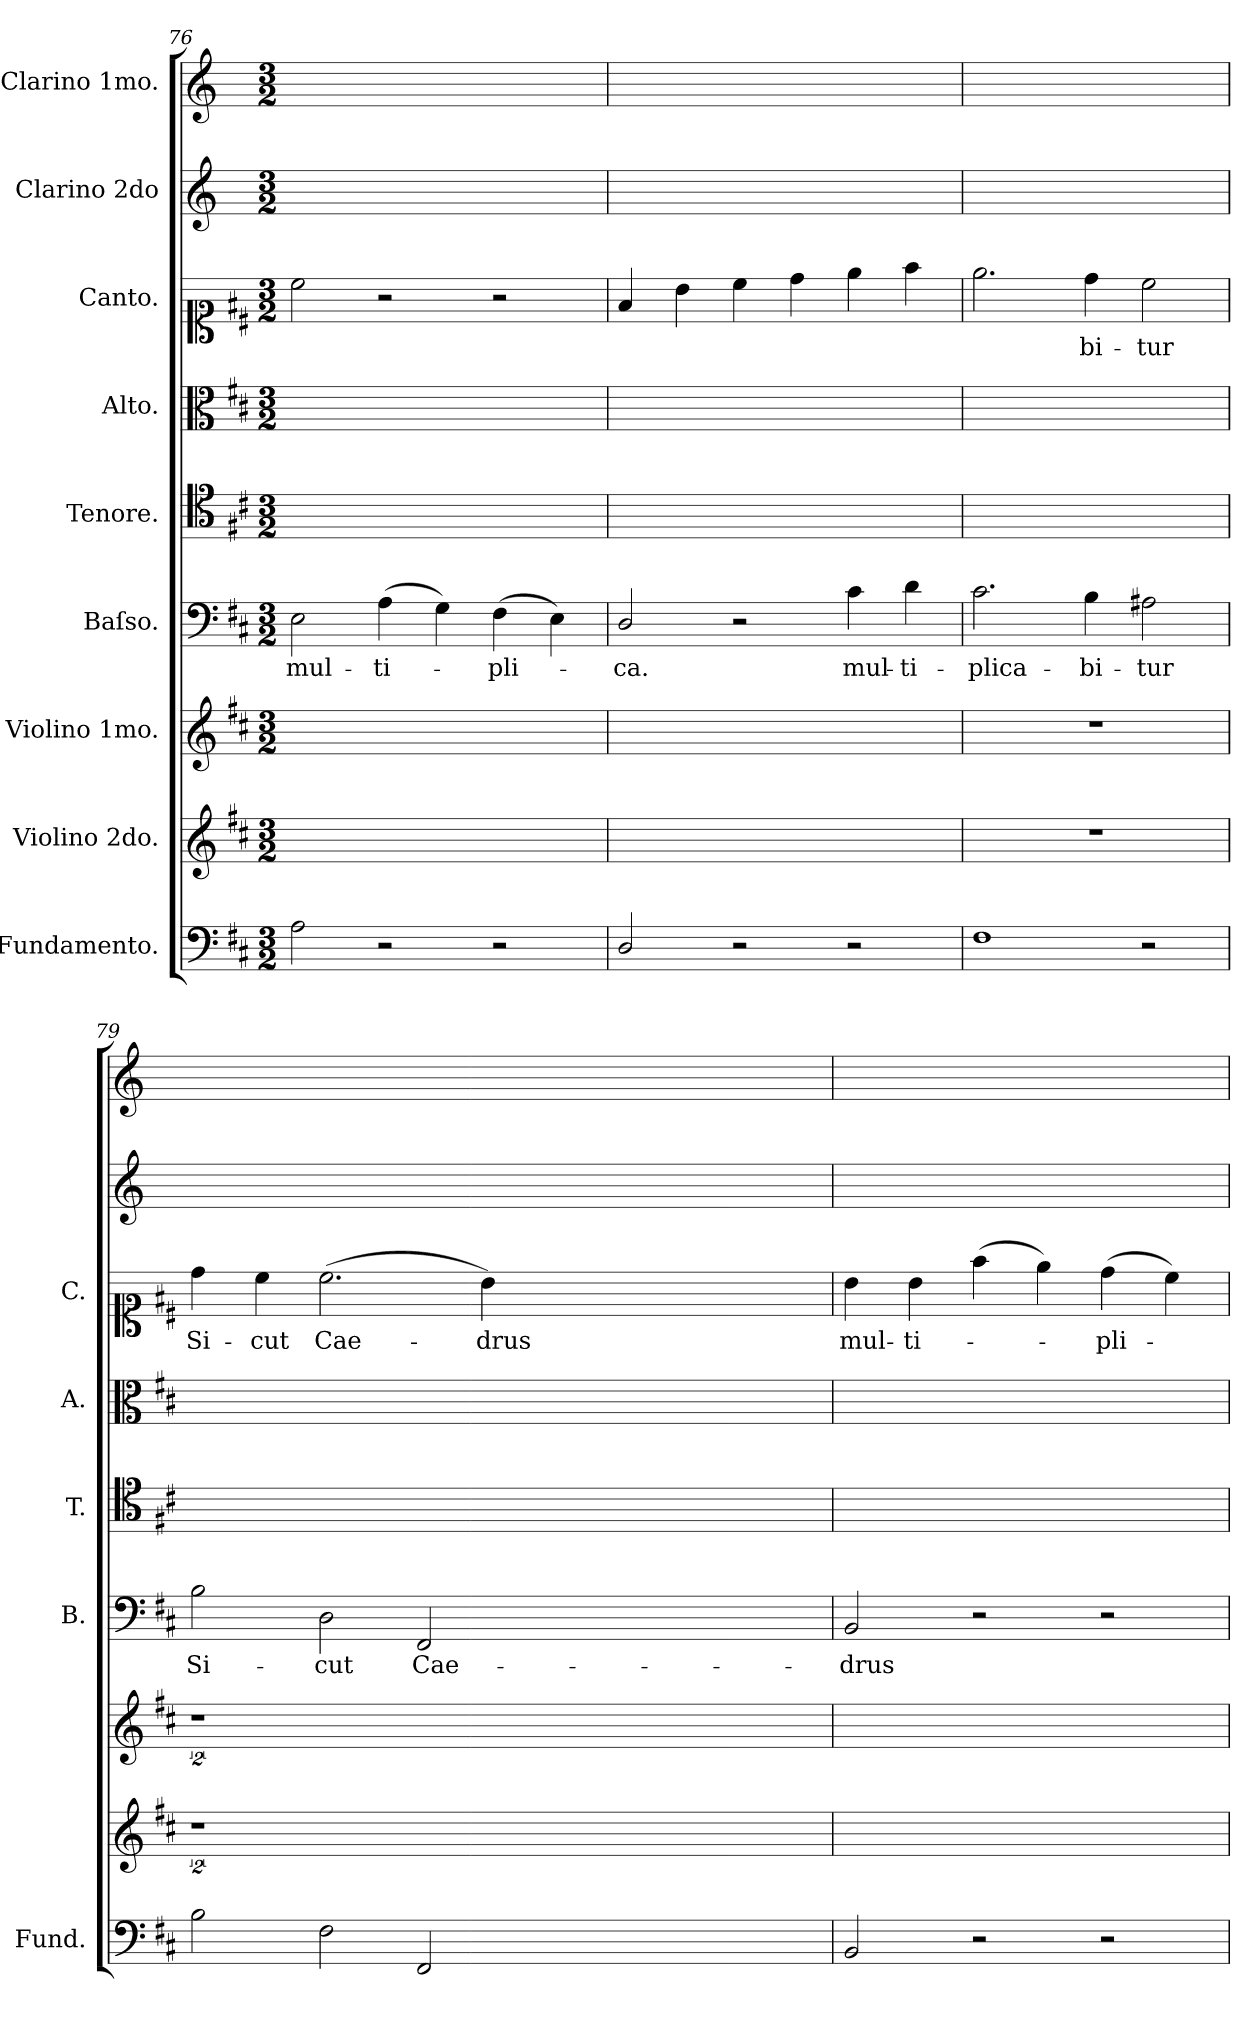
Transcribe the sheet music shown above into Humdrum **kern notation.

**kern	**kern	**kern	**kern	**text	**kern	**kern	**kern	**text	**kern	**kern
*part9	*part8	*part7	*part6	*part6	*part5	*part4	*part3	*part3	*part2	*part1
*staff9	*staff8	*staff7	*staff6	*staff6	*staff5	*staff4	*staff3	*staff3	*staff2	*staff1
*I"Fundamento.	*I"Violino 2do.	*I"Violino 1mo.	*I"Baſso.	*	*I"Tenore.	*I"Alto.	*I"Canto.	*	*I"Clarino 2do	*I"Clarino 1mo.
*I'Fund.	*	*	*I'B.	*	*I'T.	*I'A.	*I'C.	*	*	*
*clefF4	*clefG2	*clefG2	*clefF4	*	*clefC4	*clefC3	*clefC1	*	*clefG2	*clefG2
*	*	*	*	*	*	*	*	*	*ITrd-1c-2	*ITrd-1c-2
*k[f#c#]	*k[f#c#]	*k[f#c#]	*k[f#c#]	*	*k[f#c#]	*k[f#c#]	*k[f#c#]	*	*k[f#c#]	*k[f#c#]
*M3/2	*M3/2	*M3/2	*M3/2	*	*M3/2	*M3/2	*M3/2	*	*M3/2	*M3/2
=76	=76	=76	=76	=76	=76	=76	=76	=76	=76	=76
!	!	!	!	!LO:LY:i	!	!	!	!	!	!
2A\	1.ryy	1.ryy	2E\	mul-	1.ryy	1.ryy	2cc#\	.	1.ryy	1.ryy
!	!	!	!	!LO:LY:i	!	!	!	!	!	!
2r	.	.	(>4A\	-ti-	.	.	2r	.	.	.
.	.	.	4G\)	.	.	.	.	.	.	.
!	!	!	!	!LO:LY:i	!	!	!	!	!	!
2r	.	.	(>4F#\	-pli-	.	.	2r	.	.	.
.	.	.	4E\)	.	.	.	.	.	.	.
=77	=77	=77	=77	=77	=77	=77	=77	=77	=77	=77
!	!	!	!	!LO:LY:i	!	!	!	!	!	!
2D/	1.ryy	1.ryy	2D/	-ca.	1.ryy	1.ryy	4f#/	.	1.ryy	1.ryy
.	.	.	.	.	.	.	4b\	.	.	.
2r	.	.	2r	.	.	.	4cc#\	.	.	.
.	.	.	.	.	.	.	4dd\	.	.	.
!	!	!	!	!LO:LY:i	!	!	!	!	!	!
2r	.	.	4c#\	mul-	.	.	4ee\	.	.	.
!	!	!	!	!LO:LY:i	!	!	!	!	!	!
.	.	.	4d\	-ti-	.	.	4ff#\	.	.	.
=78	=78	=78	=78	=78	=78	=78	=78	=78	=78	=78
!	!	!	!	!LO:LY:i	!	!	!	!	!	!
1F#	1.r	1.r	2.c#\	-plica-	1.ryy	1.ryy	2.ee\	.	1.ryy	1.ryy
.	.	.	4B\	bi-	.	.	4dd\	-bi-	.	.
2r	.	.	2A#X\	-tur	.	.	2cc#\	-tur	.	.
=79	=79	=79	=79	=79	=79	=79	=79	=79	=79	=79
2B\	2%9r	2%9r	2B\	Si-	1.ryy	1.ryy	4dd\	Si-	1.ryy	1.ryy
.	.	.	.	.	.	.	4cc#\	-cut	.	.
2F#\	.	.	2D\	-cut	.	.	(>2.cc#\	Cae-	.	.
2FF#/	.	.	2FF#/	Cae-	.	.	.	.	.	.
.	.	.	.	.	.	.	4b\)	-drus	.	.
0.ryy	.	.	0.ryy	.	0.ryy	0.ryy	0.ryy	.	0.ryy	0.ryy
=80	=80	=80	=80	=80	=80	=80	=80	=80	=80	=80
2BB/	1.ryy	1.ryy	2BB/	-drus	1.ryy	1.ryy	4b\	mul-	1.ryy	1.ryy
.	.	.	.	.	.	.	4b\	-ti-	.	.
2r	.	.	2r	.	.	.	(>4ff#\	.	.	.
.	.	.	.	.	.	.	4ee\)	.	.	.
2r	.	.	2r	.	.	.	(>4dd\	-pli-	.	.
.	.	.	.	.	.	.	4cc#\)	.	.	.
=	=	=	=	=	=	=	=	=	=	=
*-	*-	*-	*-	*-	*-	*-	*-	*-	*-	*-
